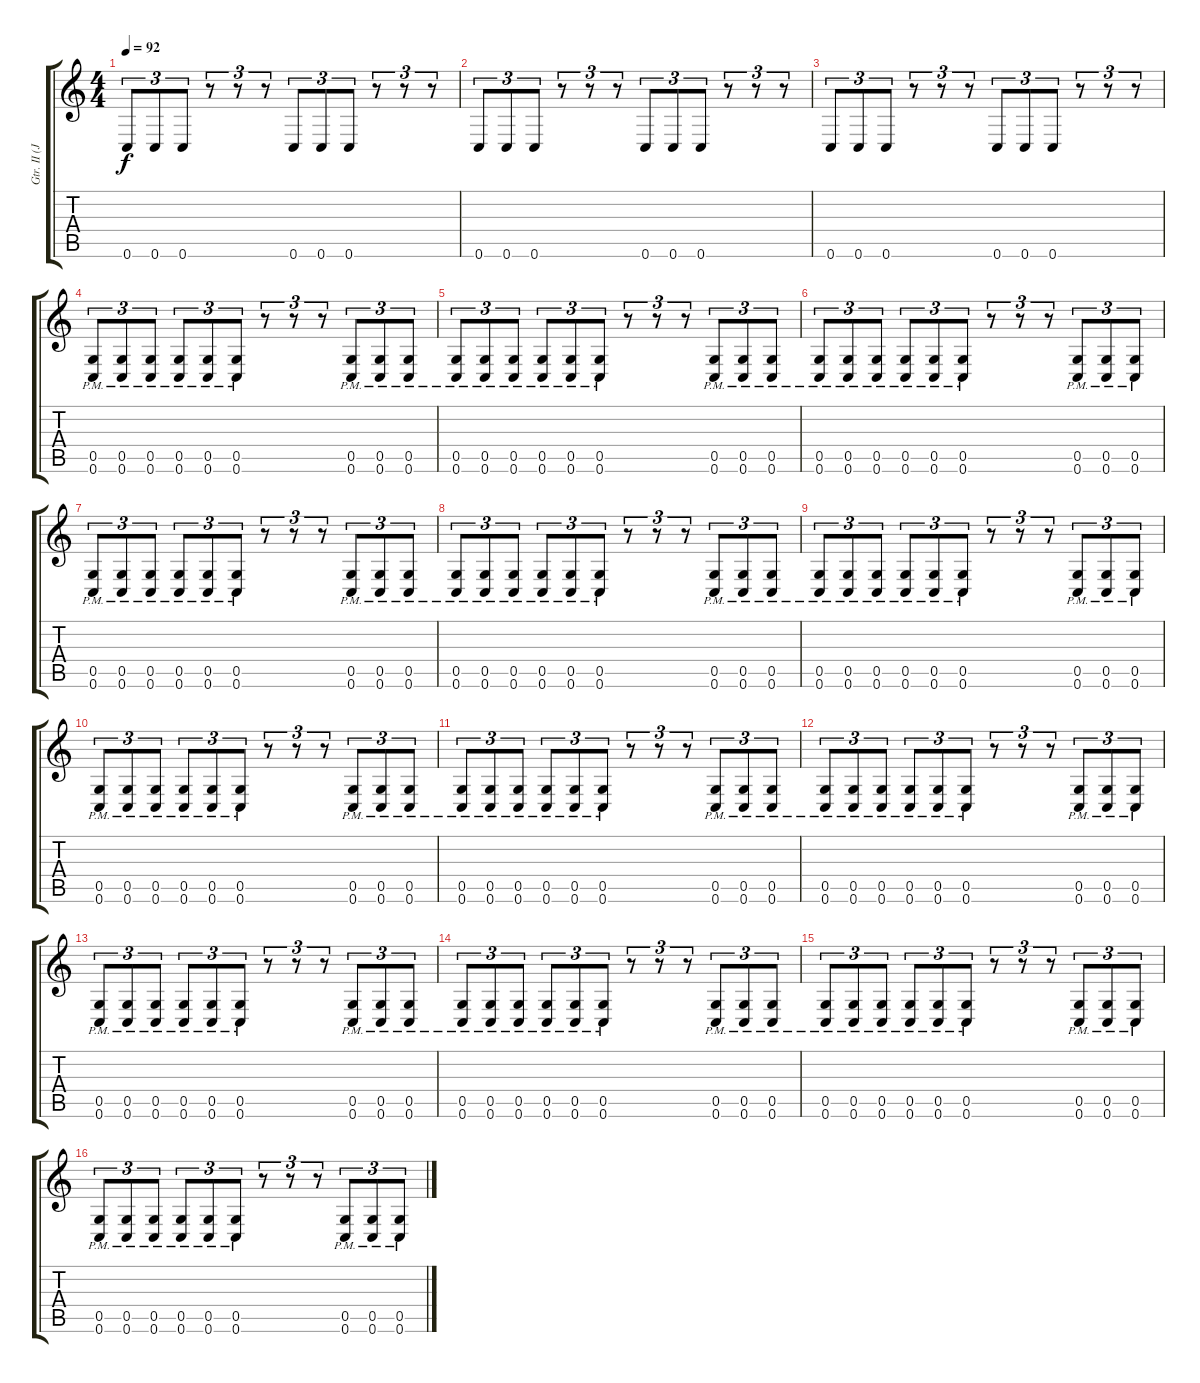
\track ("Gtr. II (Jämsen)" "Gtr. II (J") {instrument distortionguitar}
\staff {score tabs}
\tuning (D4 A3 F3 C3 G2 C2) {hide}
\ts (4 4)
\tempo 92
\clef g2
\ks c
0.6.8{tu (3 2) dy f} 0.6.8{tu (3 2)} 0.6.8{tu (3 2)} r.8{tu (3 2)} r.8{tu (3 2)} r.8{tu (3 2)} 0.6.8{tu (3 2)} 0.6.8{tu (3 2)} 0.6.8{tu (3 2)} r.8{tu (3 2)} r.8{tu (3 2)} r.8{tu (3 2)} |
0.6.8{tu (3 2)} 0.6.8{tu (3 2)} 0.6.8{tu (3 2)} r.8{tu (3 2)} r.8{tu (3 2)} r.8{tu (3 2)} 0.6.8{tu (3 2)} 0.6.8{tu (3 2)} 0.6.8{tu (3 2)} r.8{tu (3 2)} r.8{tu (3 2)} r.8{tu (3 2)} |
0.6.8{tu (3 2)} 0.6.8{tu (3 2)} 0.6.8{tu (3 2)} r.8{tu (3 2)} r.8{tu (3 2)} r.8{tu (3 2)} 0.6.8{tu (3 2)} 0.6.8{tu (3 2)} 0.6.8{tu (3 2)} r.8{tu (3 2)} r.8{tu (3 2)} r.8{tu (3 2)} |
(0.5{pm} 0.6{pm}).8{tu (3 2)} (0.5{pm} 0.6{pm}).8{tu (3 2)} (0.5{pm} 0.6{pm}).8{tu (3 2)} (0.5{pm} 0.6{pm}).8{tu (3 2)} (0.5{pm} 0.6{pm}).8{tu (3 2)} (0.5{pm} 0.6{pm}).8{tu (3 2)} r.8{tu (3 2)} r.8{tu (3 2)} r.8{tu (3 2)} (0.5{pm} 0.6{pm}).8{tu (3 2)} (0.5{pm} 0.6{pm}).8{tu (3 2)} (0.5{pm} 0.6{pm}).8{tu (3 2)} |
(0.5{pm} 0.6{pm}).8{tu (3 2)} (0.5{pm} 0.6{pm}).8{tu (3 2)} (0.5{pm} 0.6{pm}).8{tu (3 2)} (0.5{pm} 0.6{pm}).8{tu (3 2)} (0.5{pm} 0.6{pm}).8{tu (3 2)} (0.5{pm} 0.6{pm}).8{tu (3 2)} r.8{tu (3 2)} r.8{tu (3 2)} r.8{tu (3 2)} (0.5{pm} 0.6{pm}).8{tu (3 2)} (0.5{pm} 0.6{pm}).8{tu (3 2)} (0.5{pm} 0.6{pm}).8{tu (3 2)} |
(0.5{pm} 0.6{pm}).8{tu (3 2)} (0.5{pm} 0.6{pm}).8{tu (3 2)} (0.5{pm} 0.6{pm}).8{tu (3 2)} (0.5{pm} 0.6{pm}).8{tu (3 2)} (0.5{pm} 0.6{pm}).8{tu (3 2)} (0.5{pm} 0.6{pm}).8{tu (3 2)} r.8{tu (3 2)} r.8{tu (3 2)} r.8{tu (3 2)} (0.5{pm} 0.6{pm}).8{tu (3 2)} (0.5{pm} 0.6{pm}).8{tu (3 2)} (0.5{pm} 0.6{pm}).8{tu (3 2)} |
(0.5{pm} 0.6{pm}).8{tu (3 2)} (0.5{pm} 0.6{pm}).8{tu (3 2)} (0.5{pm} 0.6{pm}).8{tu (3 2)} (0.5{pm} 0.6{pm}).8{tu (3 2)} (0.5{pm} 0.6{pm}).8{tu (3 2)} (0.5{pm} 0.6{pm}).8{tu (3 2)} r.8{tu (3 2)} r.8{tu (3 2)} r.8{tu (3 2)} (0.5{pm} 0.6{pm}).8{tu (3 2)} (0.5{pm} 0.6{pm}).8{tu (3 2)} (0.5{pm} 0.6{pm}).8{tu (3 2)} |
(0.5{pm} 0.6{pm}).8{tu (3 2)} (0.5{pm} 0.6{pm}).8{tu (3 2)} (0.5{pm} 0.6{pm}).8{tu (3 2)} (0.5{pm} 0.6{pm}).8{tu (3 2)} (0.5{pm} 0.6{pm}).8{tu (3 2)} (0.5{pm} 0.6{pm}).8{tu (3 2)} r.8{tu (3 2)} r.8{tu (3 2)} r.8{tu (3 2)} (0.5{pm} 0.6{pm}).8{tu (3 2)} (0.5{pm} 0.6{pm}).8{tu (3 2)} (0.5{pm} 0.6{pm}).8{tu (3 2)} |
(0.5{pm} 0.6{pm}).8{tu (3 2)} (0.5{pm} 0.6{pm}).8{tu (3 2)} (0.5{pm} 0.6{pm}).8{tu (3 2)} (0.5{pm} 0.6{pm}).8{tu (3 2)} (0.5{pm} 0.6{pm}).8{tu (3 2)} (0.5{pm} 0.6{pm}).8{tu (3 2)} r.8{tu (3 2)} r.8{tu (3 2)} r.8{tu (3 2)} (0.5{pm} 0.6{pm}).8{tu (3 2)} (0.5{pm} 0.6{pm}).8{tu (3 2)} (0.5{pm} 0.6{pm}).8{tu (3 2)} |
(0.5{pm} 0.6{pm}).8{tu (3 2)} (0.5{pm} 0.6{pm}).8{tu (3 2)} (0.5{pm} 0.6{pm}).8{tu (3 2)} (0.5{pm} 0.6{pm}).8{tu (3 2)} (0.5{pm} 0.6{pm}).8{tu (3 2)} (0.5{pm} 0.6{pm}).8{tu (3 2)} r.8{tu (3 2)} r.8{tu (3 2)} r.8{tu (3 2)} (0.5{pm} 0.6{pm}).8{tu (3 2)} (0.5{pm} 0.6{pm}).8{tu (3 2)} (0.5{pm} 0.6{pm}).8{tu (3 2)} |
(0.5{pm} 0.6{pm}).8{tu (3 2)} (0.5{pm} 0.6{pm}).8{tu (3 2)} (0.5{pm} 0.6{pm}).8{tu (3 2)} (0.5{pm} 0.6{pm}).8{tu (3 2)} (0.5{pm} 0.6{pm}).8{tu (3 2)} (0.5{pm} 0.6{pm}).8{tu (3 2)} r.8{tu (3 2)} r.8{tu (3 2)} r.8{tu (3 2)} (0.5{pm} 0.6{pm}).8{tu (3 2)} (0.5{pm} 0.6{pm}).8{tu (3 2)} (0.5{pm} 0.6{pm}).8{tu (3 2)} |
(0.5{pm} 0.6{pm}).8{tu (3 2)} (0.5{pm} 0.6{pm}).8{tu (3 2)} (0.5{pm} 0.6{pm}).8{tu (3 2)} (0.5{pm} 0.6{pm}).8{tu (3 2)} (0.5{pm} 0.6{pm}).8{tu (3 2)} (0.5{pm} 0.6{pm}).8{tu (3 2)} r.8{tu (3 2)} r.8{tu (3 2)} r.8{tu (3 2)} (0.5{pm} 0.6{pm}).8{tu (3 2)} (0.5{pm} 0.6{pm}).8{tu (3 2)} (0.5{pm} 0.6{pm}).8{tu (3 2)} |
(0.5{pm} 0.6{pm}).8{tu (3 2)} (0.5{pm} 0.6{pm}).8{tu (3 2)} (0.5{pm} 0.6{pm}).8{tu (3 2)} (0.5{pm} 0.6{pm}).8{tu (3 2)} (0.5{pm} 0.6{pm}).8{tu (3 2)} (0.5{pm} 0.6{pm}).8{tu (3 2)} r.8{tu (3 2)} r.8{tu (3 2)} r.8{tu (3 2)} (0.5{pm} 0.6{pm}).8{tu (3 2)} (0.5{pm} 0.6{pm}).8{tu (3 2)} (0.5{pm} 0.6{pm}).8{tu (3 2)} |
(0.5{pm} 0.6{pm}).8{tu (3 2)} (0.5{pm} 0.6{pm}).8{tu (3 2)} (0.5{pm} 0.6{pm}).8{tu (3 2)} (0.5{pm} 0.6{pm}).8{tu (3 2)} (0.5{pm} 0.6{pm}).8{tu (3 2)} (0.5{pm} 0.6{pm}).8{tu (3 2)} r.8{tu (3 2)} r.8{tu (3 2)} r.8{tu (3 2)} (0.5{pm} 0.6{pm}).8{tu (3 2)} (0.5{pm} 0.6{pm}).8{tu (3 2)} (0.5{pm} 0.6{pm}).8{tu (3 2)} |
(0.5{pm} 0.6{pm}).8{tu (3 2)} (0.5{pm} 0.6{pm}).8{tu (3 2)} (0.5{pm} 0.6{pm}).8{tu (3 2)} (0.5{pm} 0.6{pm}).8{tu (3 2)} (0.5{pm} 0.6{pm}).8{tu (3 2)} (0.5{pm} 0.6{pm}).8{tu (3 2)} r.8{tu (3 2)} r.8{tu (3 2)} r.8{tu (3 2)} (0.5{pm} 0.6{pm}).8{tu (3 2)} (0.5{pm} 0.6{pm}).8{tu (3 2)} (0.5{pm} 0.6{pm}).8{tu (3 2)} |
(0.5{pm} 0.6{pm}).8{tu (3 2)} (0.5{pm} 0.6{pm}).8{tu (3 2)} (0.5{pm} 0.6{pm}).8{tu (3 2)} (0.5{pm} 0.6{pm}).8{tu (3 2)} (0.5{pm} 0.6{pm}).8{tu (3 2)} (0.5{pm} 0.6{pm}).8{tu (3 2)} r.8{tu (3 2)} r.8{tu (3 2)} r.8{tu (3 2)} (0.5{pm} 0.6{pm}).8{tu (3 2)} (0.5{pm} 0.6{pm}).8{tu (3 2)} (0.5{pm} 0.6{pm}).8{tu (3 2)}
